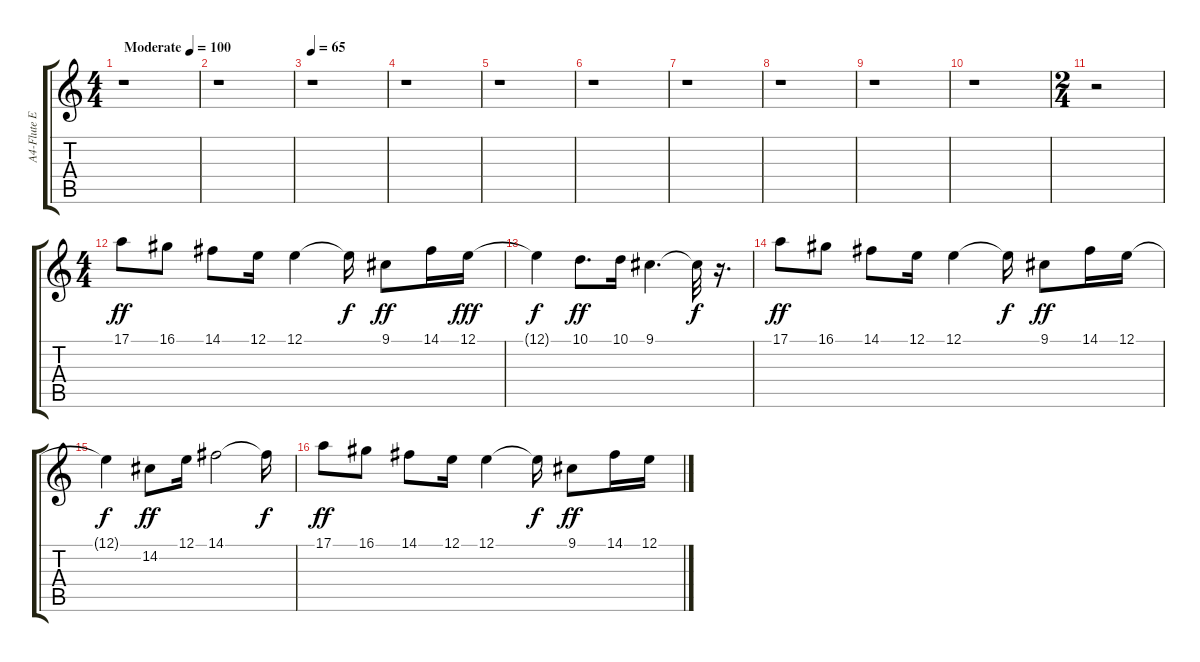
\track ("A4-Flute Exp.  " "A4-Flute E") {instrument flute}
\staff {score tabs}
\tuning (E4 B3 G3 D3 A2 E2) {hide}
\ts (4 4)
\tempo (100 "Moderate")
\tempo 120
\tempo (100 "Moderate")
\clef g2
\ks c
r.1{dy ff instrument flute} |
r.1 |
\tempo 65
r.1 |
r.1 |
r.1 |
r.1 |
r.1 |
r.1 |
r.1 |
r.1 |
\ts (2 4)
r.2 |
\ts (4 4)
17.1.8 16.1.8 14.1.8 12.1.16 12.1.4 12.1{t}.16{dy f} 9.1.8{dy ff} 14.1.16 12.1.16{dy fff} |
12.1{t}.4{dy f} 10.1.8{d dy ff} 10.1.16 9.1.4{d} 9.1{t}.32{dy f} r.16{d} |
17.1.8{dy ff} 16.1.8 14.1.8 12.1.16 12.1.4 12.1{t}.16{dy f} 9.1.8{dy ff} 14.1.16 12.1.16 |
12.1{t}.4{dy f} 14.2.8{dy ff} 12.1.16 14.1.2 14.1{t}.16{dy f} |
17.1.8{dy ff} 16.1.8 14.1.8 12.1.16 12.1.4 12.1{t}.16{dy f} 9.1.8{dy ff} 14.1.16 12.1.16
